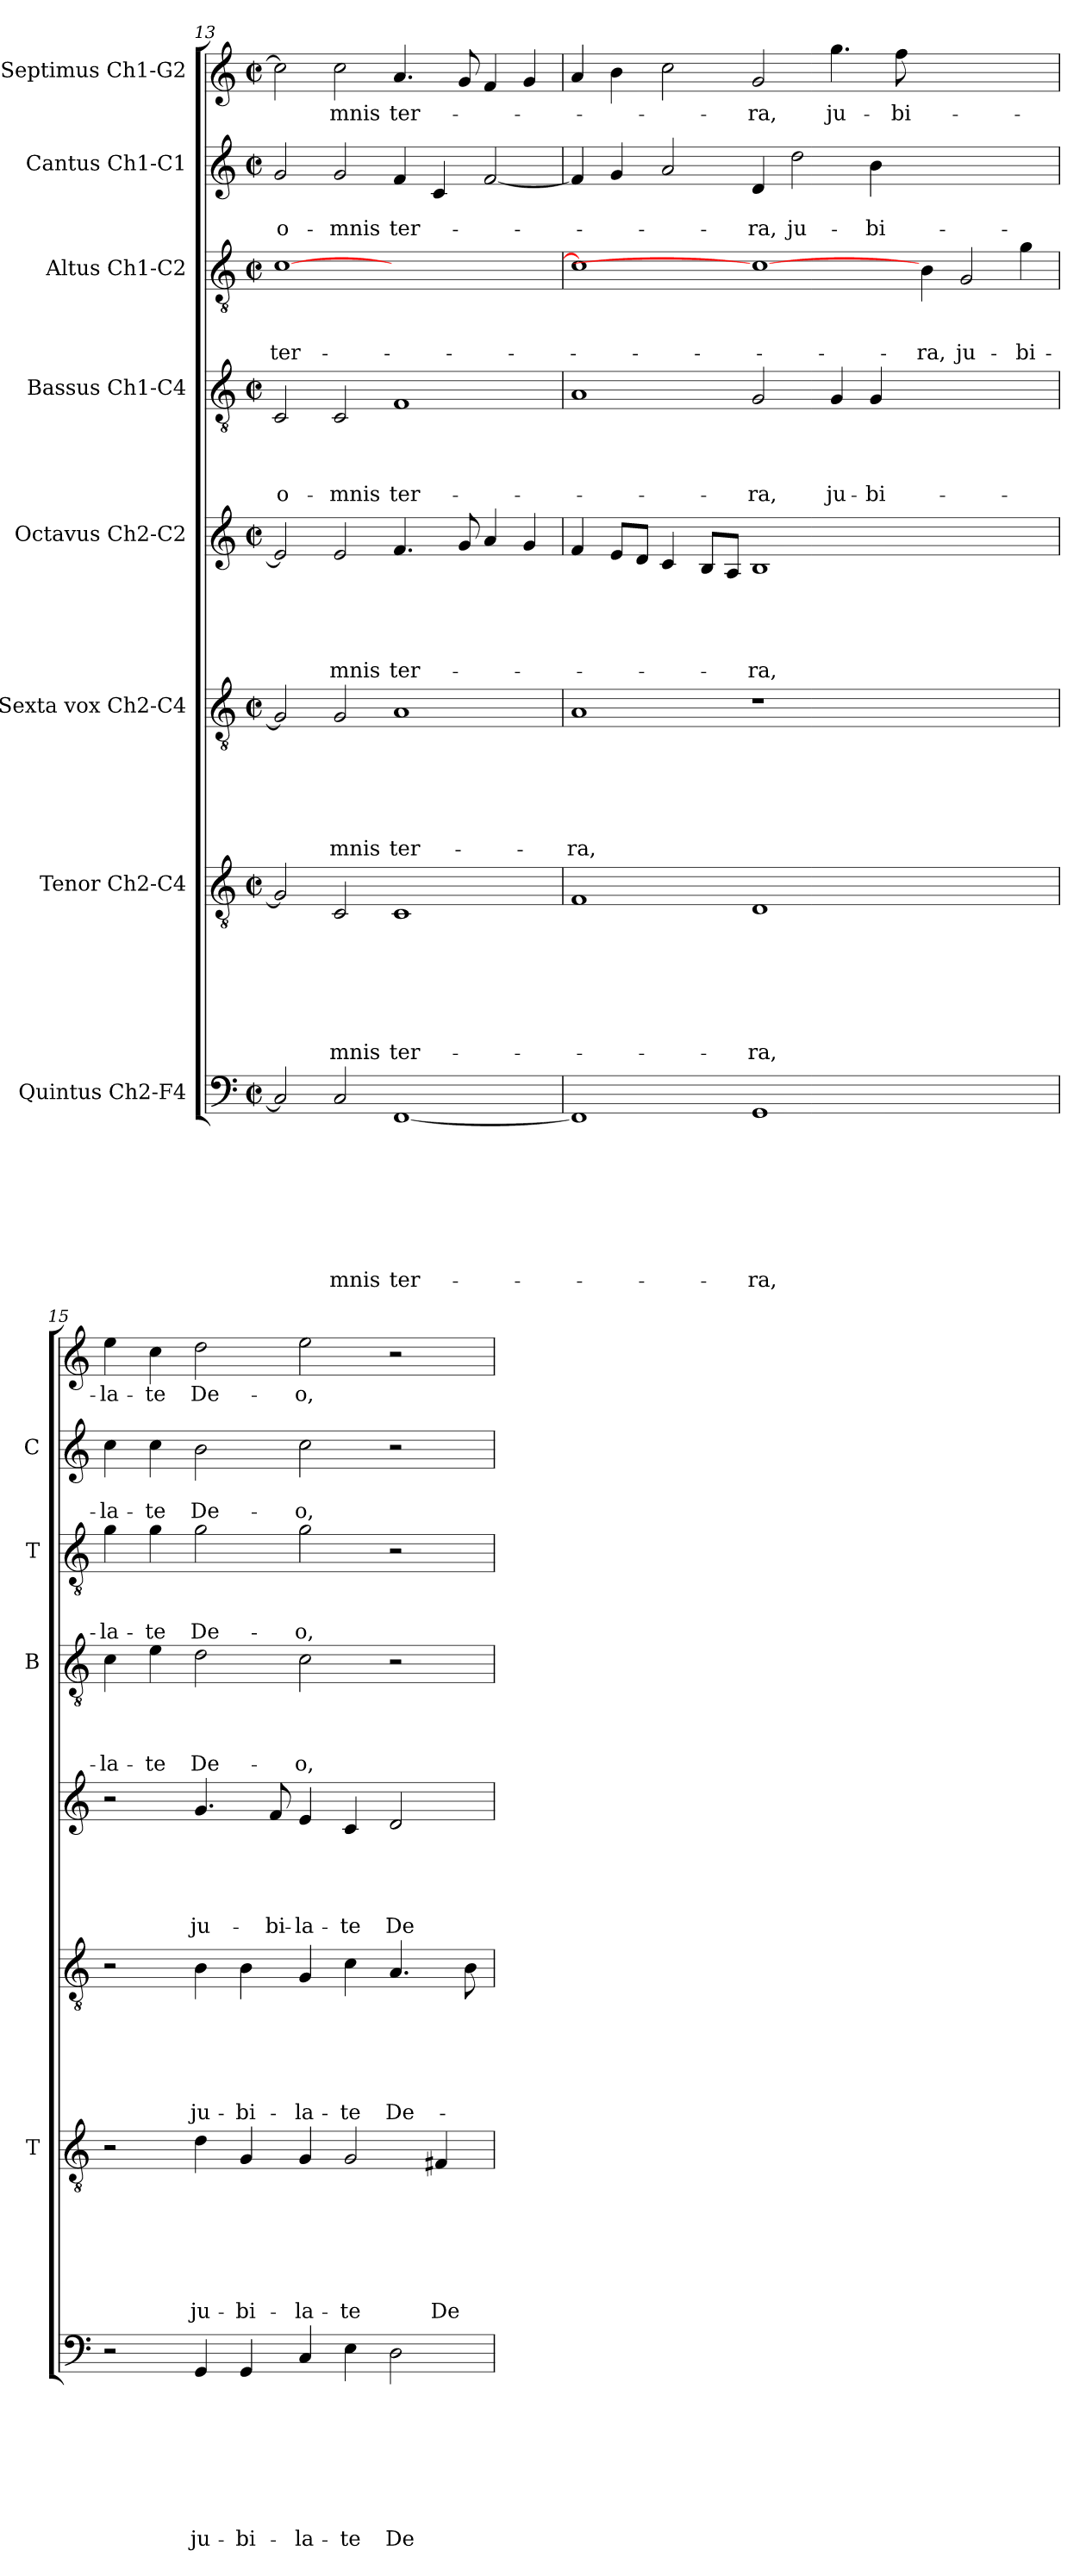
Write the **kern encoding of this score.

**kern	**text	**text	**text	**text	**text	**text	**text	**text	**kern	**text	**text	**text	**text	**text	**text	**text	**kern	**text	**text	**text	**text	**text	**text	**kern	**text	**text	**text	**text	**text	**kern	**text	**text	**text	**text	**kern	**text	**text	**text	**kern	**text	**text	**kern	**text
*part8	*part8	*part8	*part8	*part8	*part8	*part8	*part8	*part8	*part7	*part7	*part7	*part7	*part7	*part7	*part7	*part7	*part6	*part6	*part6	*part6	*part6	*part6	*part6	*part5	*part5	*part5	*part5	*part5	*part5	*part4	*part4	*part4	*part4	*part4	*part3	*part3	*part3	*part3	*part2	*part2	*part2	*part1	*part1
*staff8	*staff8	*staff8	*staff8	*staff8	*staff8	*staff8	*staff8	*staff8	*staff7	*staff7	*staff7	*staff7	*staff7	*staff7	*staff7	*staff7	*staff6	*staff6	*staff6	*staff6	*staff6	*staff6	*staff6	*staff5	*staff5	*staff5	*staff5	*staff5	*staff5	*staff4	*staff4	*staff4	*staff4	*staff4	*staff3	*staff3	*staff3	*staff3	*staff2	*staff2	*staff2	*staff1	*staff1
*I"Quintus Ch2-F4	*	*	*	*	*	*	*	*	*I"Tenor Ch2-C4	*	*	*	*	*	*	*	*I"Sexta vox  Ch2-C4	*	*	*	*	*	*	*I"Octavus Ch2-C2	*	*	*	*	*	*I"Bassus  Ch1-C4	*	*	*	*	*I"Altus Ch1-C2	*	*	*	*I"Cantus Ch1-C1	*	*	*I"Septimus Ch1-G2	*
*	*	*	*	*	*	*	*	*	*I'T	*	*	*	*	*	*	*	*	*	*	*	*	*	*	*	*	*	*	*	*	*I'B	*	*	*	*	*I'T	*	*	*	*I'C	*	*	*	*
*clefF4	*	*	*	*	*	*	*	*	*clefGv2	*	*	*	*	*	*	*	*clefGv2	*	*	*	*	*	*	*clefG2	*	*	*	*	*	*clefGv2	*	*	*	*	*clefGv2	*	*	*	*clefG2	*	*	*clefG2	*
*k[]	*	*	*	*	*	*	*	*	*k[]	*	*	*	*	*	*	*	*k[]	*	*	*	*	*	*	*k[]	*	*	*	*	*	*k[]	*	*	*	*	*k[]	*	*	*	*k[]	*	*	*k[]	*
*C:	*	*	*	*	*	*	*	*	*C:	*	*	*	*	*	*	*	*C:	*	*	*	*	*	*	*C:	*	*	*	*	*	*C:	*	*	*	*	*C:	*	*	*	*C:	*	*	*C:	*
*M2/2	*	*	*	*	*	*	*	*	*M2/2	*	*	*	*	*	*	*	*M2/2	*	*	*	*	*	*	*M2/2	*	*	*	*	*	*M2/2	*	*	*	*	*M2/2	*	*	*	*M2/2	*	*	*M2/2	*
*met(c|)	*	*	*	*	*	*	*	*	*met(c|)	*	*	*	*	*	*	*	*met(c|)	*	*	*	*	*	*	*met(c|)	*	*	*	*	*	*met(c|)	*	*	*	*	*met(c|)	*	*	*	*met(c|)	*	*	*met(c|)	*
=13	=13	=13	=13	=13	=13	=13	=13	=13	=13	=13	=13	=13	=13	=13	=13	=13	=13	=13	=13	=13	=13	=13	=13	=13	=13	=13	=13	=13	=13	=13	=13	=13	=13	=13	=13	=13	=13	=13	=13	=13	=13	=13	=13
!	!	!	!	!	!	!	!	!	!	!	!	!	!	!	!	!	!	!	!	!	!	!	!	!	!	!	!	!	!	!	!	!	!	!LO:LY:b	!	!	!	!LO:LY:b	!	!	!LO:LY:b	!	!
2C/]	.	.	.	.	.	.	.	.	2G/]	.	.	.	.	.	.	.	2G/]	.	.	.	.	.	.	2e/]	.	.	.	.	.	2C/	.	.	.	o-	[1c	.	.	ter-	2g/	.	o-	2cc\]	.
!	!	!	!	!	!	!	!	!LO:LY:b	!	!	!	!	!	!	!	!LO:LY:b	!	!	!	!	!	!	!LO:LY:b	!	!	!	!	!	!LO:LY:b	!	!	!	!	!LO:LY:b	!	!	!	!	!	!	!LO:LY:b	!	!LO:LY:b
2C/	.	.	.	.	.	.	.	-mnis	2C/	.	.	.	.	.	.	-mnis	2G/	.	.	.	.	.	-mnis	2e/	.	.	.	.	-mnis	2C/	.	.	.	-mnis	.	.	.	.	2g/	.	-mnis	2cc\	-mnis
!	!	!	!	!	!	!	!	!LO:LY:b	!	!	!	!	!	!	!	!LO:LY:b	!	!	!	!	!	!	!LO:LY:b	!	!	!	!	!	!LO:LY:b	!	!	!	!	!LO:LY:b	!	!	!	!	!	!	!LO:LY:b	!	!LO:LY:b
[1FF	.	.	.	.	.	.	.	ter-	1C	.	.	.	.	.	.	ter-	1A	.	.	.	.	.	ter-	4.f/	.	.	.	.	ter-	1F	.	.	.	ter-	1ryy	.	.	.	4f/	.	ter-	4.a/	ter-
.	.	.	.	.	.	.	.	.	.	.	.	.	.	.	.	.	.	.	.	.	.	.	.	.	.	.	.	.	.	.	.	.	.	.	.	.	.	.	4c/	.	.	.	.
.	.	.	.	.	.	.	.	.	.	.	.	.	.	.	.	.	.	.	.	.	.	.	.	8g/	.	.	.	.	.	.	.	.	.	.	.	.	.	.	.	.	.	8g/	.
.	.	.	.	.	.	.	.	.	.	.	.	.	.	.	.	.	.	.	.	.	.	.	.	4a/	.	.	.	.	.	.	.	.	.	.	.	.	.	.	[2f/	.	.	4f/	.
.	.	.	.	.	.	.	.	.	.	.	.	.	.	.	.	.	.	.	.	.	.	.	.	4g/	.	.	.	.	.	.	.	.	.	.	.	.	.	.	.	.	.	4g/	.
=14	=14	=14	=14	=14	=14	=14	=14	=14	=14	=14	=14	=14	=14	=14	=14	=14	=14	=14	=14	=14	=14	=14	=14	=14	=14	=14	=14	=14	=14	=14	=14	=14	=14	=14	=14	=14	=14	=14	=14	=14	=14	=14	=14
!	!	!	!	!	!	!	!	!	!	!	!	!	!	!	!	!	!	!	!	!	!	!	!LO:LY:b	!	!	!	!	!	!	!	!	!	!	!	!	!	!	!	!	!	!	!	!
1FF]	.	.	.	.	.	.	.	.	1F	.	.	.	.	.	.	.	1A	.	.	.	.	.	-ra,	4f/	.	.	.	.	.	1A	.	.	.	.	1c]	.	.	.	4f/]	.	.	4a/	.
.	.	.	.	.	.	.	.	.	.	.	.	.	.	.	.	.	.	.	.	.	.	.	.	8e/L	.	.	.	.	.	.	.	.	.	.	.	.	.	.	4g/	.	.	4b\	.
.	.	.	.	.	.	.	.	.	.	.	.	.	.	.	.	.	.	.	.	.	.	.	.	8d/J	.	.	.	.	.	.	.	.	.	.	.	.	.	.	.	.	.	.	.
.	.	.	.	.	.	.	.	.	.	.	.	.	.	.	.	.	.	.	.	.	.	.	.	4c/	.	.	.	.	.	.	.	.	.	.	.	.	.	.	2a/	.	.	2cc\	.
.	.	.	.	.	.	.	.	.	.	.	.	.	.	.	.	.	.	.	.	.	.	.	.	8B/L	.	.	.	.	.	.	.	.	.	.	.	.	.	.	.	.	.	.	.
.	.	.	.	.	.	.	.	.	.	.	.	.	.	.	.	.	.	.	.	.	.	.	.	8A/J	.	.	.	.	.	.	.	.	.	.	.	.	.	.	.	.	.	.	.
!	!	!	!	!	!	!	!	!LO:LY:b	!	!	!	!	!	!	!	!LO:LY:b	!	!	!	!	!	!	!	!	!	!	!	!	!LO:LY:b	!	!	!	!	!LO:LY:b	!	!	!	!	!	!	!LO:LY:b	!	!LO:LY:b
1GG	.	.	.	.	.	.	.	-ra,	1D	.	.	.	.	.	.	-ra,	1r	.	.	.	.	.	.	1B	.	.	.	.	-ra,	2G/	.	.	.	-ra,	1c_	.	.	.	4d/	.	-ra,	2g/	-ra,
!	!	!	!	!	!	!	!	!	!	!	!	!	!	!	!	!	!	!	!	!	!	!	!	!	!	!	!	!	!	!	!	!	!	!	!	!	!	!	!	!	!LO:LY:b	!	!
.	.	.	.	.	.	.	.	.	.	.	.	.	.	.	.	.	.	.	.	.	.	.	.	.	.	.	.	.	.	.	.	.	.	.	.	.	.	.	2dd\	.	ju-	.	.
!	!	!	!	!	!	!	!	!	!	!	!	!	!	!	!	!	!	!	!	!	!	!	!	!	!	!	!	!	!	!	!	!	!	!LO:LY:b	!	!	!	!	!	!	!	!	!LO:LY:b
.	.	.	.	.	.	.	.	.	.	.	.	.	.	.	.	.	.	.	.	.	.	.	.	.	.	.	.	.	.	4G/	.	.	.	ju-	.	.	.	.	.	.	.	4.gg\	ju-
!	!	!	!	!	!	!	!	!	!	!	!	!	!	!	!	!	!	!	!	!	!	!	!	!	!	!	!	!	!	!	!	!	!	!LO:LY:b	!	!	!	!	!	!	!LO:LY:b	!	!
.	.	.	.	.	.	.	.	.	.	.	.	.	.	.	.	.	.	.	.	.	.	.	.	.	.	.	.	.	.	4G/	.	.	.	-bi-	.	.	.	.	4b\	.	-bi-	.	.
!	!	!	!	!	!	!	!	!	!	!	!	!	!	!	!	!	!	!	!	!	!	!	!	!	!	!	!	!	!	!	!	!	!	!	!	!	!	!	!	!	!	!	!LO:LY:b
.	.	.	.	.	.	.	.	.	.	.	.	.	.	.	.	.	.	.	.	.	.	.	.	.	.	.	.	.	.	.	.	.	.	.	.	.	.	.	.	.	.	8ff\	-bi-
!	!	!	!	!	!	!	!	!	!	!	!	!	!	!	!	!	!	!	!	!	!	!	!	!	!	!	!	!	!	!	!	!	!	!	!	!	!	!LO:LY:b	!	!	!	!	!
1ryy	.	.	.	.	.	.	.	.	1ryy	.	.	.	.	.	.	.	1ryy	.	.	.	.	.	.	1ryy	.	.	.	.	.	1ryy	.	.	.	.	4B\	.	.	-ra,	1ryy	.	.	1ryy	.
!	!	!	!	!	!	!	!	!	!	!	!	!	!	!	!	!	!	!	!	!	!	!	!	!	!	!	!	!	!	!	!	!	!	!	!	!	!	!LO:LY:b	!	!	!	!	!
.	.	.	.	.	.	.	.	.	.	.	.	.	.	.	.	.	.	.	.	.	.	.	.	.	.	.	.	.	.	.	.	.	.	.	2G/	.	.	ju-	.	.	.	.	.
!	!	!	!	!	!	!	!	!	!	!	!	!	!	!	!	!	!	!	!	!	!	!	!	!	!	!	!	!	!	!	!	!	!	!	!	!	!	!LO:LY:b	!	!	!	!	!
.	.	.	.	.	.	.	.	.	.	.	.	.	.	.	.	.	.	.	.	.	.	.	.	.	.	.	.	.	.	.	.	.	.	.	4g\	.	.	-bi-	.	.	.	.	.
!!LO:LB:g=z
=15	=15	=15	=15	=15	=15	=15	=15	=15	=15	=15	=15	=15	=15	=15	=15	=15	=15	=15	=15	=15	=15	=15	=15	=15	=15	=15	=15	=15	=15	=15	=15	=15	=15	=15	=15	=15	=15	=15	=15	=15	=15	=15	=15
!	!	!	!	!	!	!	!	!	!	!	!	!	!	!	!	!	!	!	!	!	!	!	!	!	!	!	!	!	!	!	!	!	!	!LO:LY:b	!	!	!	!LO:LY:b	!	!	!LO:LY:b	!	!LO:LY:b
2r	.	.	.	.	.	.	.	.	2r	.	.	.	.	.	.	.	2rc	.	.	.	.	.	.	2r	.	.	.	.	.	4c\	.	.	.	-la-	4g\	.	.	-la-	4cc\	.	-la-	4ee\	-la-
!	!	!	!	!	!	!	!	!	!	!	!	!	!	!	!	!	!	!	!	!	!	!	!	!	!	!	!	!	!	!	!	!	!	!LO:LY:b	!	!	!	!LO:LY:b	!	!	!LO:LY:b	!	!LO:LY:b
.	.	.	.	.	.	.	.	.	.	.	.	.	.	.	.	.	.	.	.	.	.	.	.	.	.	.	.	.	.	4e\	.	.	.	-te	4g\	.	.	-te	4cc\	.	-te	4cc\	-te
!	!	!	!	!	!	!	!	!LO:LY:b	!	!	!	!	!	!	!	!LO:LY:b	!	!	!	!	!	!	!LO:LY:b	!	!	!	!	!	!LO:LY:b	!	!	!	!	!LO:LY:b	!	!	!	!LO:LY:b	!	!	!LO:LY:b	!	!LO:LY:b
4GG/	.	.	.	.	.	.	.	ju-	4d\	.	.	.	.	.	.	ju-	4B\	.	.	.	.	.	ju-	4.g/	.	.	.	.	ju-	2d\	.	.	.	De-	2g\	.	.	De-	2b\	.	De-	2dd\	De-
!	!	!	!	!	!	!	!	!LO:LY:b	!	!	!	!	!	!	!	!LO:LY:b	!	!	!	!	!	!	!LO:LY:b	!	!	!	!	!	!	!	!	!	!	!	!	!	!	!	!	!	!	!	!
4GG/	.	.	.	.	.	.	.	-bi-	4G/	.	.	.	.	.	.	-bi-	4B\	.	.	.	.	.	-bi-	.	.	.	.	.	.	.	.	.	.	.	.	.	.	.	.	.	.	.	.
!	!	!	!	!	!	!	!	!	!	!	!	!	!	!	!	!	!	!	!	!	!	!	!	!	!	!	!	!	!LO:LY:b	!	!	!	!	!	!	!	!	!	!	!	!	!	!
.	.	.	.	.	.	.	.	.	.	.	.	.	.	.	.	.	.	.	.	.	.	.	.	8f/	.	.	.	.	-bi-	.	.	.	.	.	.	.	.	.	.	.	.	.	.
!	!	!	!	!	!	!	!	!LO:LY:b	!	!	!	!	!	!	!	!LO:LY:b	!	!	!	!	!	!	!LO:LY:b	!	!	!	!	!	!LO:LY:b	!	!	!	!	!LO:LY:b	!	!	!	!LO:LY:b	!	!	!LO:LY:b	!	!LO:LY:b
4C/	.	.	.	.	.	.	.	-la-	4G/	.	.	.	.	.	.	-la-	4G/	.	.	.	.	.	-la-	4e/	.	.	.	.	-la-	2c\	.	.	.	-o,	2g\	.	.	-o,	2cc\	.	-o,	2ee\	-o,
!	!	!	!	!	!	!	!	!LO:LY:b	!	!	!	!	!	!	!	!LO:LY:b	!	!	!	!	!	!	!LO:LY:b	!	!	!	!	!	!LO:LY:b	!	!	!	!	!	!	!	!	!	!	!	!	!	!
4E\	.	.	.	.	.	.	.	-te	2G/	.	.	.	.	.	.	-te	4c\	.	.	.	.	.	-te	4c/	.	.	.	.	-te	.	.	.	.	.	.	.	.	.	.	.	.	.	.
!	!	!	!	!	!	!	!	!LO:LY:b	!	!	!	!	!	!	!	!	!	!	!	!	!	!	!LO:LY:b	!	!	!	!	!	!LO:LY:b	!	!	!	!	!	!	!	!	!	!	!	!	!	!
2D\	.	.	.	.	.	.	.	De-	.	.	.	.	.	.	.	.	4.A/	.	.	.	.	.	De-	2d/	.	.	.	.	De-	2r	.	.	.	.	2r	.	.	.	2r	.	.	2r	.
!	!	!	!	!	!	!	!	!	!	!	!	!	!	!	!	!LO:LY:b	!	!	!	!	!	!	!	!	!	!	!	!	!	!	!	!	!	!	!	!	!	!	!	!	!	!	!
.	.	.	.	.	.	.	.	.	4F#X/	.	.	.	.	.	.	De-	.	.	.	.	.	.	.	.	.	.	.	.	.	.	.	.	.	.	.	.	.	.	.	.	.	.	.
.	.	.	.	.	.	.	.	.	.	.	.	.	.	.	.	.	8B\	.	.	.	.	.	.	.	.	.	.	.	.	.	.	.	.	.	.	.	.	.	.	.	.	.	.
=	=	=	=	=	=	=	=	=	=	=	=	=	=	=	=	=	=	=	=	=	=	=	=	=	=	=	=	=	=	=	=	=	=	=	=	=	=	=	=	=	=	=	=
*-	*-	*-	*-	*-	*-	*-	*-	*-	*-	*-	*-	*-	*-	*-	*-	*-	*-	*-	*-	*-	*-	*-	*-	*-	*-	*-	*-	*-	*-	*-	*-	*-	*-	*-	*-	*-	*-	*-	*-	*-	*-	*-	*-
